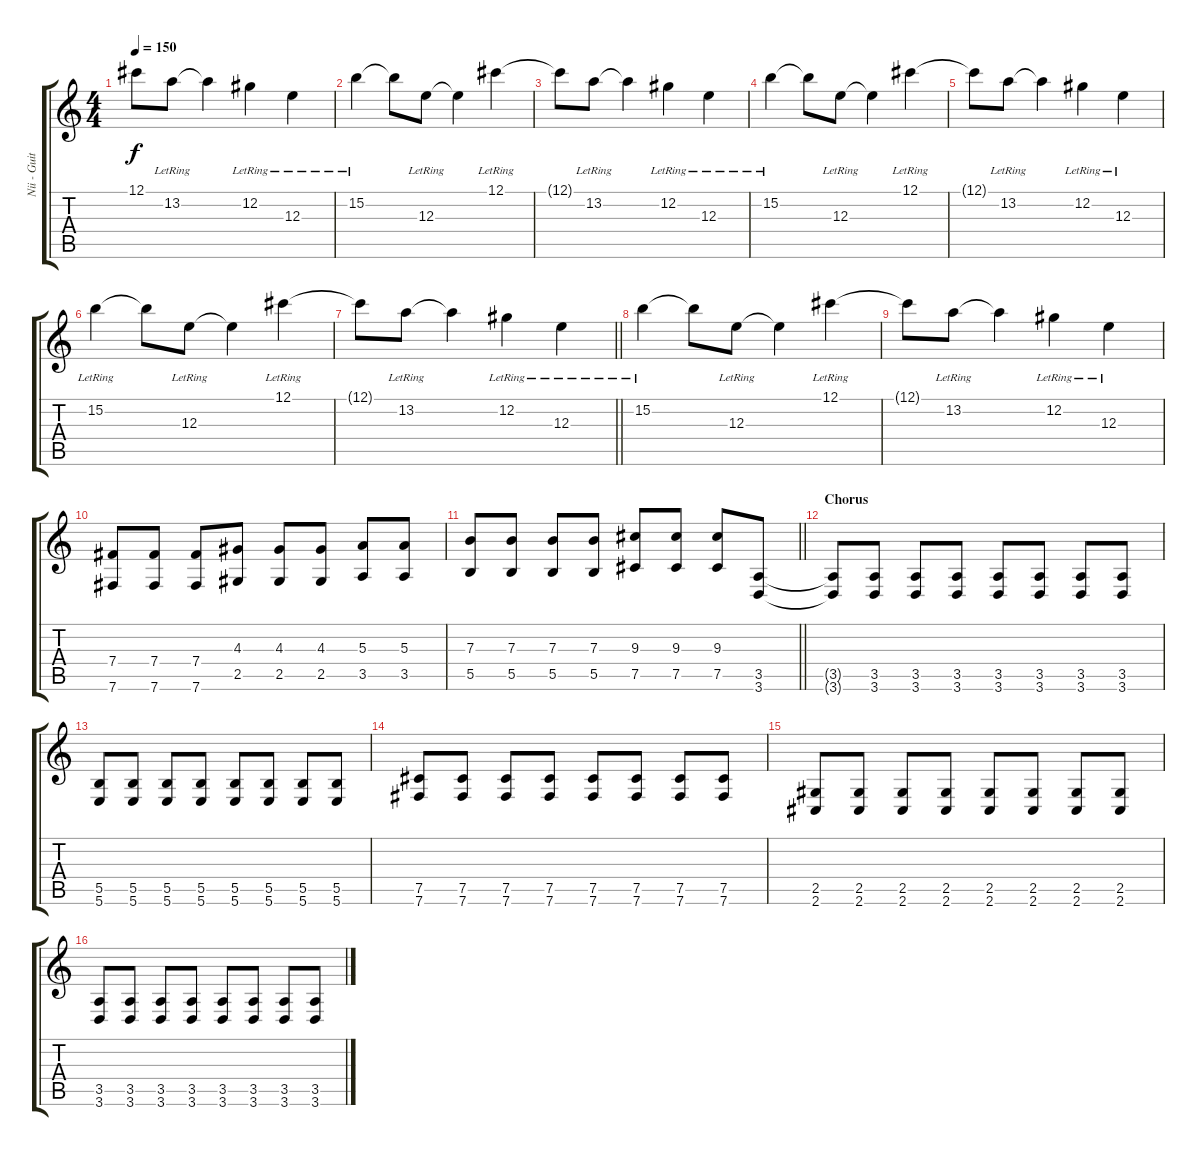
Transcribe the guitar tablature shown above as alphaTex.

\track ("Nii - Guitar 1" "Nii - Guit") {instrument distortionguitar}
\staff {score tabs}
\tuning (Db4 Ab3 E3 B2 Gb2 B1) {hide}
\ts (4 4)
\tempo 150
\clef g2
\ks c
12.1{t}.8{dy f} 13.2{lr}.8 13.2{t}.4 12.2{lr}.4 12.3{lr}.4 |
15.2{lr}.4 15.2{t}.8 12.3{lr}.8 12.3{t}.4 12.1{lr}.4 |
12.1{t}.8 13.2{lr}.8 13.2{t}.4 12.2{lr}.4 12.3{lr}.4 |
15.2{lr}.4 15.2{t}.8 12.3{lr}.8 12.3{t}.4 12.1{lr}.4 |
12.1{t}.8 13.2{lr}.8 13.2{t}.4 12.2{lr}.4 12.3{lr}.4 |
15.2{lr}.4 15.2{t}.8 12.3{lr}.8 12.3{t}.4 12.1{lr}.4 |
\barLineRight lightlight
12.1{t}.8 13.2{lr}.8 13.2{t}.4 12.2{lr}.4 12.3{lr}.4 |
15.2{lr}.4 15.2{t}.8 12.3{lr}.8 12.3{t}.4 12.1{lr}.4 |
12.1{t}.8 13.2{lr}.8 13.2{t}.4 12.2{lr}.4 12.3{lr}.4 |
(7.4 7.6).8{instrument distortionguitar} (7.4 7.6).8 (7.4 7.6).8 (4.3 2.5).8 (4.3 2.5).8 (4.3 2.5).8 (5.3 3.5).8 (5.3 3.5).8 |
\barLineRight lightlight
(7.3 5.5).8 (7.3 5.5).8 (7.3 5.5).8 (7.3 5.5).8 (9.3 7.5).8 (9.3 7.5).8 (9.3 7.5).8 (3.5 3.6).8 |
\section ("" "Chorus")
(3.5{t} 3.6{t}).8 (3.5 3.6).8 (3.5 3.6).8 (3.5 3.6).8 (3.5 3.6).8 (3.5 3.6).8 (3.5 3.6).8 (3.5 3.6).8 |
(5.5 5.6).8 (5.5 5.6).8 (5.5 5.6).8 (5.5 5.6).8 (5.5 5.6).8 (5.5 5.6).8 (5.5 5.6).8 (5.5 5.6).8 |
(7.5 7.6).8 (7.5 7.6).8 (7.5 7.6).8 (7.5 7.6).8 (7.5 7.6).8 (7.5 7.6).8 (7.5 7.6).8 (7.5 7.6).8 |
(2.5 2.6).8 (2.5 2.6).8 (2.5 2.6).8 (2.5 2.6).8 (2.5 2.6).8 (2.5 2.6).8 (2.5 2.6).8 (2.5 2.6).8 |
(3.5 3.6).8 (3.5 3.6).8 (3.5 3.6).8 (3.5 3.6).8 (3.5 3.6).8 (3.5 3.6).8 (3.5 3.6).8 (3.5 3.6).8
